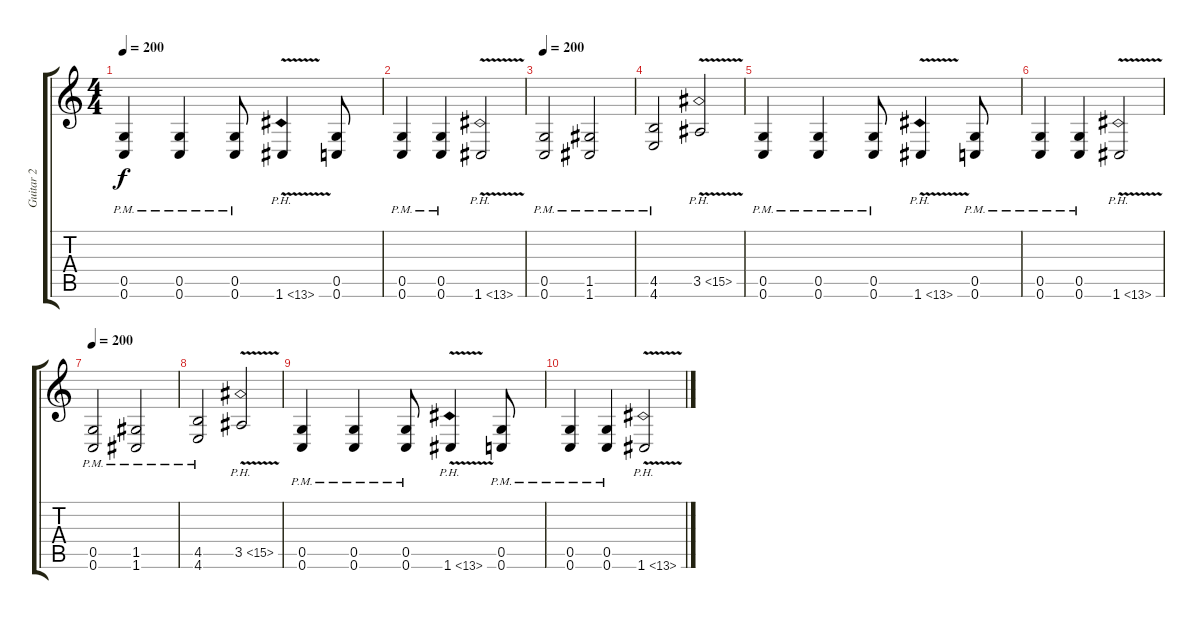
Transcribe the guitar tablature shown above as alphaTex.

\track ("Guitar 2" "Guitar 2") {instrument distortionguitar}
\staff {score tabs}
\tuning (D4 A3 F3 C3 G2 C2) {hide}
\ts (4 4)
\tempo 200
\clef g2
\ks c
(0.5{pm} 0.6{pm}).4{dy f instrument distortionguitar} (0.5{pm} 0.6{pm}).4 (0.5{pm} 0.6{pm}).8 1.6{ph 12 v}.4{instrument guitarharmonics} (0.5 0.6).8{instrument distortionguitar} |
(0.5{pm} 0.6{pm}).4 (0.5{pm} 0.6{pm}).4 1.6{ph 12 v}.2{instrument guitarharmonics} |
\tempo 200
(0.5{pm} 0.6{pm}).2{instrument overdrivenguitar} (1.5{pm} 1.6{pm}).2 |
(4.5{pm} 4.6{pm}).2 3.5{ph 12 v}.2{instrument guitarharmonics} |
(0.5{pm} 0.6{pm}).4{instrument distortionguitar} (0.5{pm} 0.6{pm}).4 (0.5{pm} 0.6{pm}).8 1.6{ph 12 v}.4{instrument guitarharmonics} (0.5{pm} 0.6{pm}).8{instrument distortionguitar} |
(0.5{pm} 0.6{pm}).4 (0.5{pm} 0.6{pm}).4 1.6{ph 12 v}.2{instrument guitarharmonics} |
\tempo 200
(0.5{pm} 0.6{pm}).2{instrument overdrivenguitar} (1.5{pm} 1.6{pm}).2 |
(4.5{pm} 4.6{pm}).2 3.5{ph 12 v}.2{instrument guitarharmonics} |
(0.5{pm} 0.6{pm}).4{instrument distortionguitar} (0.5{pm} 0.6{pm}).4 (0.5{pm} 0.6{pm}).8 1.6{ph 12 v}.4{instrument guitarharmonics} (0.5{pm} 0.6{pm}).8{instrument distortionguitar} |
(0.5{pm} 0.6{pm}).4 (0.5{pm} 0.6{pm}).4 1.6{ph 12 v}.2{instrument guitarharmonics}
